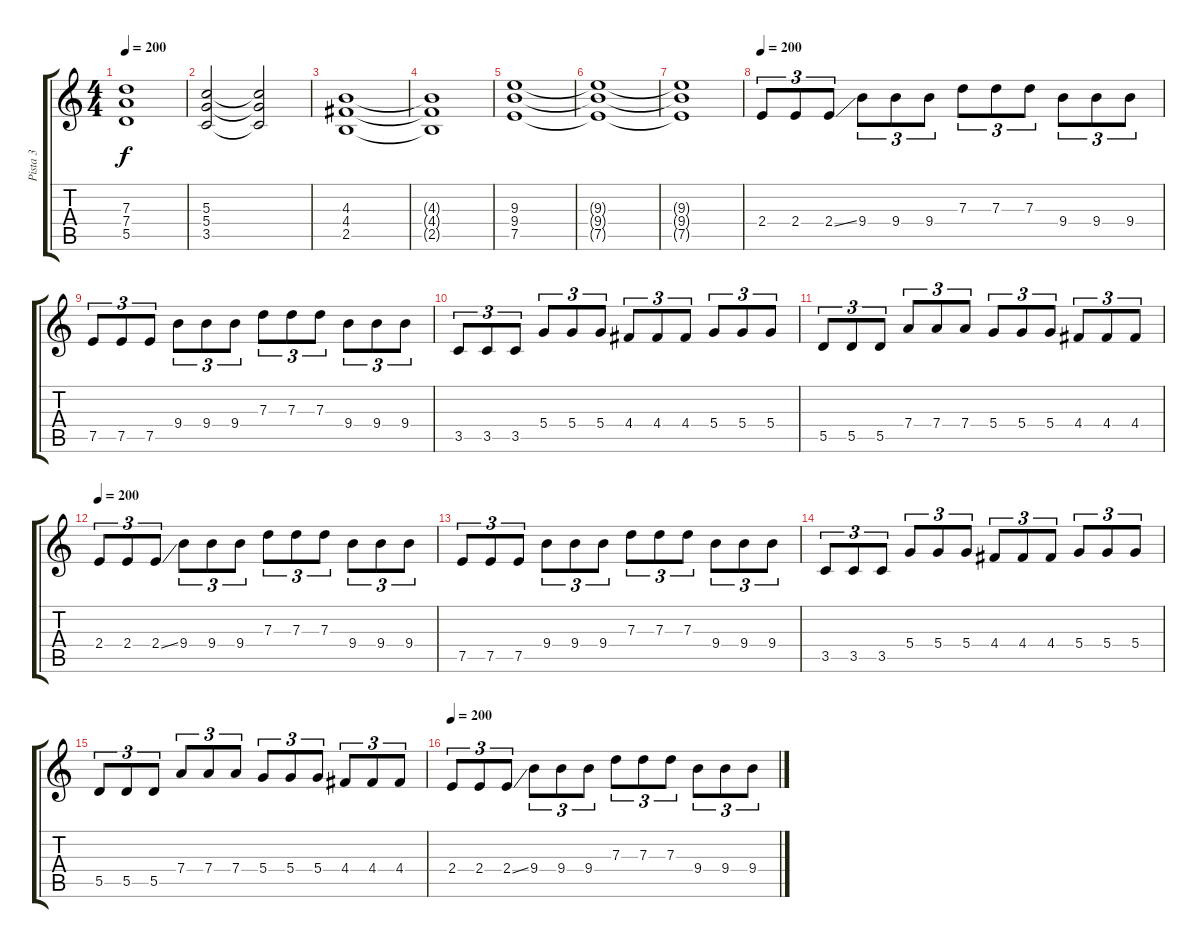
\track ("Pista 3" "Pista 3") {instrument overdrivenguitar}
\staff {score tabs}
\tuning (E4 B3 G3 D3 A2 E2) {hide}
\ts (4 4)
\tempo 200
\clef g2
\ks c
(7.3 7.4 5.5).1{dy f} |
(5.3 5.4 3.5).2 (5.3{t} 5.4{t} 3.5{t}).2 |
(4.3 4.4 2.5).1 |
(4.3{t} 4.4{t} 2.5{t}).1 |
(9.3 9.4 7.5).1 |
(9.3{t} 9.4{t} 7.5{t}).1 |
(9.3{t} 9.4{t} 7.5{t}).1 |
\tempo 200
2.4.8{tu (3 2)} 2.4.8{tu (3 2)} 2.4{ss}.8{tu (3 2)} 9.4.8{tu (3 2)} 9.4.8{tu (3 2)} 9.4.8{tu (3 2)} 7.3.8{tu (3 2)} 7.3.8{tu (3 2)} 7.3.8{tu (3 2)} 9.4.8{tu (3 2)} 9.4.8{tu (3 2)} 9.4.8{tu (3 2)} |
7.5.8{tu (3 2)} 7.5.8{tu (3 2)} 7.5.8{tu (3 2)} 9.4.8{tu (3 2)} 9.4.8{tu (3 2)} 9.4.8{tu (3 2)} 7.3.8{tu (3 2)} 7.3.8{tu (3 2)} 7.3.8{tu (3 2)} 9.4.8{tu (3 2)} 9.4.8{tu (3 2)} 9.4.8{tu (3 2)} |
3.5.8{tu (3 2)} 3.5.8{tu (3 2)} 3.5.8{tu (3 2)} 5.4.8{tu (3 2)} 5.4.8{tu (3 2)} 5.4.8{tu (3 2)} 4.4.8{tu (3 2)} 4.4.8{tu (3 2)} 4.4.8{tu (3 2)} 5.4.8{tu (3 2)} 5.4.8{tu (3 2)} 5.4.8{tu (3 2)} |
5.5.8{tu (3 2)} 5.5.8{tu (3 2)} 5.5.8{tu (3 2)} 7.4.8{tu (3 2)} 7.4.8{tu (3 2)} 7.4.8{tu (3 2)} 5.4.8{tu (3 2)} 5.4.8{tu (3 2)} 5.4.8{tu (3 2)} 4.4.8{tu (3 2)} 4.4.8{tu (3 2)} 4.4.8{tu (3 2)} |
\tempo 200
2.4.8{tu (3 2)} 2.4.8{tu (3 2)} 2.4{ss}.8{tu (3 2)} 9.4.8{tu (3 2)} 9.4.8{tu (3 2)} 9.4.8{tu (3 2)} 7.3.8{tu (3 2)} 7.3.8{tu (3 2)} 7.3.8{tu (3 2)} 9.4.8{tu (3 2)} 9.4.8{tu (3 2)} 9.4.8{tu (3 2)} |
7.5.8{tu (3 2)} 7.5.8{tu (3 2)} 7.5.8{tu (3 2)} 9.4.8{tu (3 2)} 9.4.8{tu (3 2)} 9.4.8{tu (3 2)} 7.3.8{tu (3 2)} 7.3.8{tu (3 2)} 7.3.8{tu (3 2)} 9.4.8{tu (3 2)} 9.4.8{tu (3 2)} 9.4.8{tu (3 2)} |
3.5.8{tu (3 2)} 3.5.8{tu (3 2)} 3.5.8{tu (3 2)} 5.4.8{tu (3 2)} 5.4.8{tu (3 2)} 5.4.8{tu (3 2)} 4.4.8{tu (3 2)} 4.4.8{tu (3 2)} 4.4.8{tu (3 2)} 5.4.8{tu (3 2)} 5.4.8{tu (3 2)} 5.4.8{tu (3 2)} |
5.5.8{tu (3 2)} 5.5.8{tu (3 2)} 5.5.8{tu (3 2)} 7.4.8{tu (3 2)} 7.4.8{tu (3 2)} 7.4.8{tu (3 2)} 5.4.8{tu (3 2)} 5.4.8{tu (3 2)} 5.4.8{tu (3 2)} 4.4.8{tu (3 2)} 4.4.8{tu (3 2)} 4.4.8{tu (3 2)} |
\tempo 200
2.4.8{tu (3 2)} 2.4.8{tu (3 2)} 2.4{ss}.8{tu (3 2)} 9.4.8{tu (3 2)} 9.4.8{tu (3 2)} 9.4.8{tu (3 2)} 7.3.8{tu (3 2)} 7.3.8{tu (3 2)} 7.3.8{tu (3 2)} 9.4.8{tu (3 2)} 9.4.8{tu (3 2)} 9.4.8{tu (3 2)}
